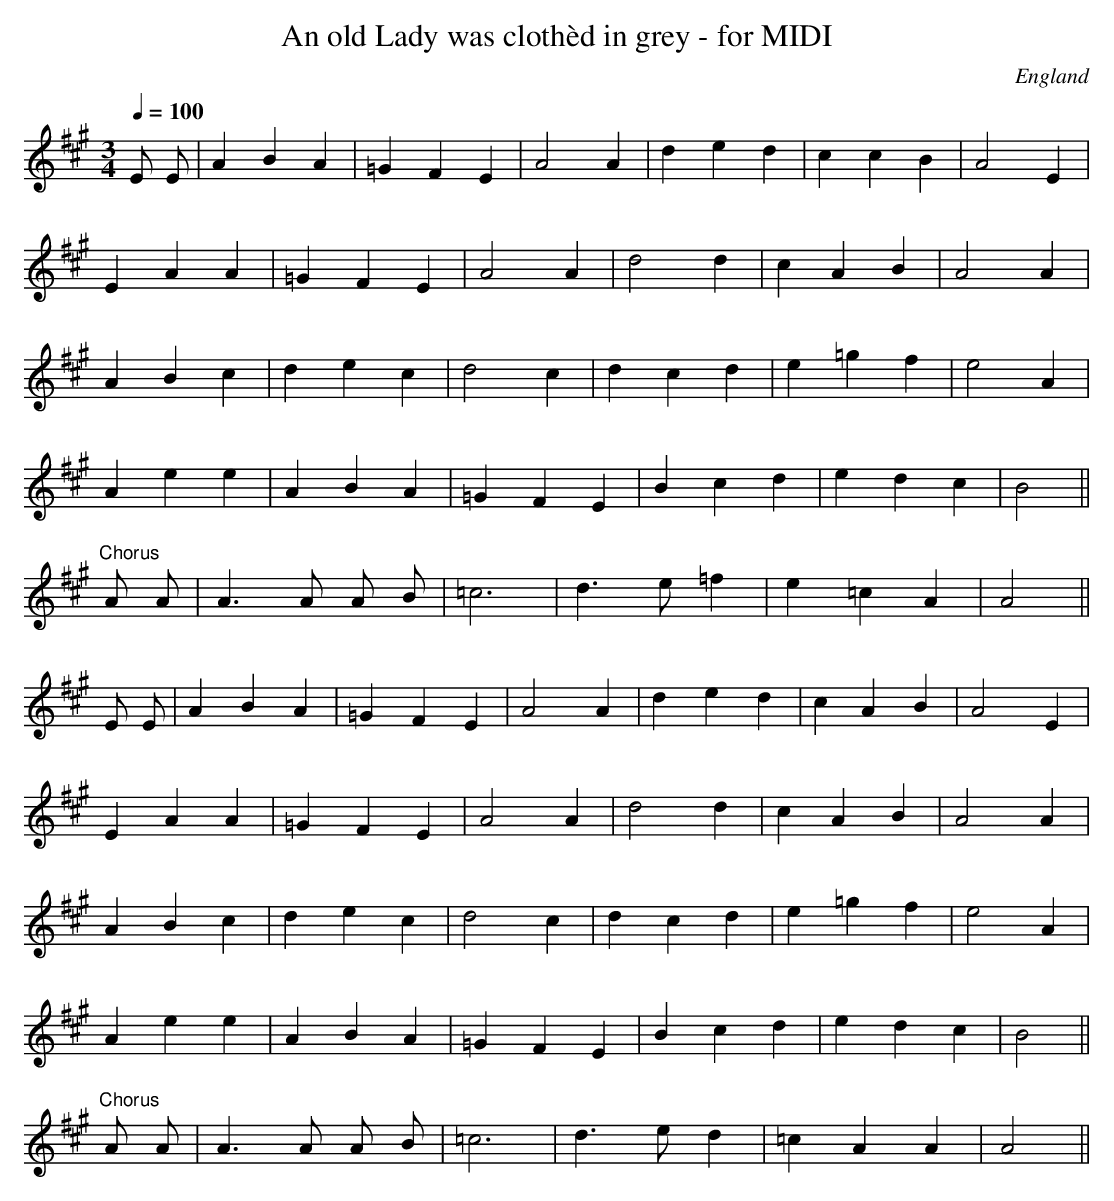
X:1
T:An old Lady was clothèd in grey - for MIDI
O:England
M:3/4
L:1/4
Q:1/4=100
K:A
E/ E/|AB A|=GF E|A2 A|de d|cc B|A2 E|
EA A|=GF E|A2 A|d2 d|cA B|A2 A|
AB c|de c|d2 c|dc d|e=g f|e2 A|
Ae e|AB A|=GF E|Bc d|ed c|B2||
"^Chorus"A/ A/|A>A A/ B/|=c3|d>e =f|e=c A|A2||
E/ E/|AB A|=GF E|A2 A|de d|cA B|A2 E|
EA A|=GF E|A2 A|d2 d|cA B|A2 A|
AB c|de c|d2 c|dc d|e=g f|e2 A|
Ae e|AB A|=GF E|Bc d|ed c|B2||
"^Chorus"A/ A/|A>A A/ B/|=c3|d>e d|=cA A|A2||
